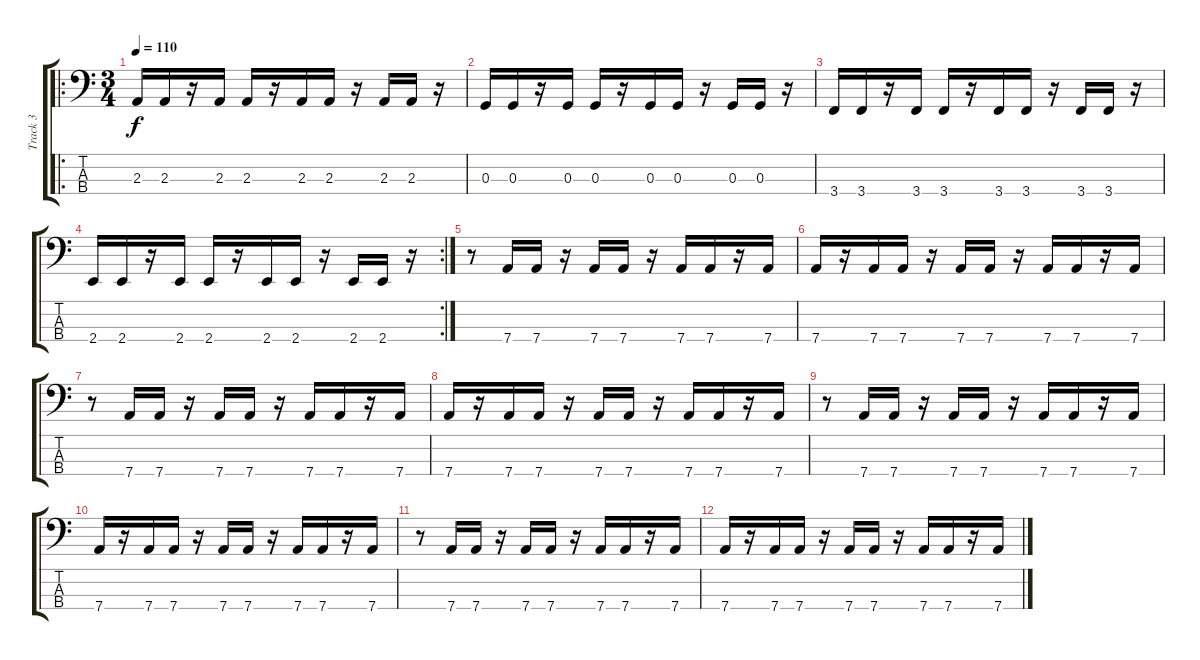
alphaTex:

\track ("Track 3" "Track 3") {instrument electricbassfinger}
\staff {score tabs}
\tuning (F2 C2 G1 D1) {hide}
\ro
\ts (3 4)
\tempo 110
\clef f4
\ks c
2.3.16{dy f} 2.3.16 r.16 2.3.16 2.3.16 r.16 2.3.16 2.3.16 r.16 2.3.16 2.3.16 r.16 |
0.3.16 0.3.16 r.16 0.3.16 0.3.16 r.16 0.3.16 0.3.16 r.16 0.3.16 0.3.16 r.16 |
3.4.16 3.4.16 r.16 3.4.16 3.4.16 r.16 3.4.16 3.4.16 r.16 3.4.16 3.4.16 r.16 |
\rc 2
2.4.16 2.4.16 r.16 2.4.16 2.4.16 r.16 2.4.16 2.4.16 r.16 2.4.16 2.4.16 r.16 |
r.8 7.4.16 7.4.16 r.16 7.4.16 7.4.16 r.16 7.4.16 7.4.16 r.16 7.4.16 |
7.4.16 r.16 7.4.16 7.4.16 r.16 7.4.16 7.4.16 r.16 7.4.16 7.4.16 r.16 7.4.16 |
r.8 7.4.16 7.4.16 r.16 7.4.16 7.4.16 r.16 7.4.16 7.4.16 r.16 7.4.16 |
7.4.16 r.16 7.4.16 7.4.16 r.16 7.4.16 7.4.16 r.16 7.4.16 7.4.16 r.16 7.4.16 |
r.8 7.4.16 7.4.16 r.16 7.4.16 7.4.16 r.16 7.4.16 7.4.16 r.16 7.4.16 |
7.4.16 r.16 7.4.16 7.4.16 r.16 7.4.16 7.4.16 r.16 7.4.16 7.4.16 r.16 7.4.16 |
r.8 7.4.16 7.4.16 r.16 7.4.16 7.4.16 r.16 7.4.16 7.4.16 r.16 7.4.16 |
7.4.16 r.16 7.4.16 7.4.16 r.16 7.4.16 7.4.16 r.16 7.4.16 7.4.16 r.16 7.4.16
